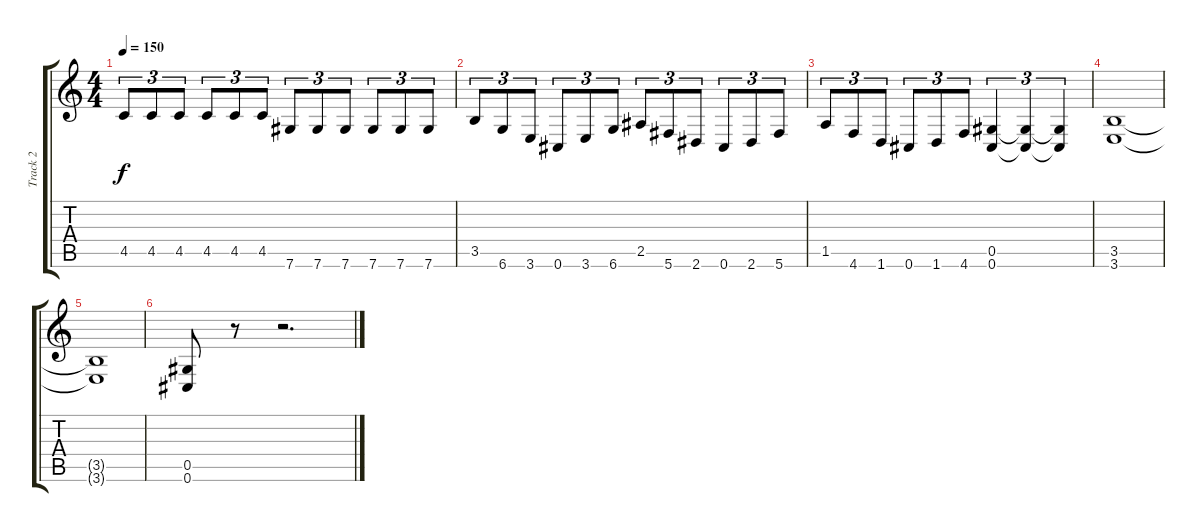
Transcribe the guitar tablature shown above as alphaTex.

\track ("Track 2" "Track 2") {instrument overdrivenguitar}
\staff {score tabs}
\tuning (Eb4 Bb3 Gb3 Db3 Ab2 Db2) {hide}
\ts (4 4)
\tempo 150
\clef g2
\ks c
4.5.8{tu (3 2) dy f} 4.5.8{tu (3 2)} 4.5.8{tu (3 2)} 4.5.8{tu (3 2)} 4.5.8{tu (3 2)} 4.5.8{tu (3 2)} 7.6.8{tu (3 2)} 7.6.8{tu (3 2)} 7.6.8{tu (3 2)} 7.6.8{tu (3 2)} 7.6.8{tu (3 2)} 7.6.8{tu (3 2)} |
3.5.8{tu (3 2)} 6.6.8{tu (3 2)} 3.6.8{tu (3 2)} 0.6.8{tu (3 2)} 3.6.8{tu (3 2)} 6.6.8{tu (3 2)} 2.5.8{tu (3 2)} 5.6.8{tu (3 2)} 2.6.8{tu (3 2)} 0.6.8{tu (3 2)} 2.6.8{tu (3 2)} 5.6.8{tu (3 2)} |
1.5.8{tu (3 2)} 4.6.8{tu (3 2)} 1.6.8{tu (3 2)} 0.6.8{tu (3 2)} 1.6.8{tu (3 2)} 4.6.8{tu (3 2)} (0.5 0.6).4{tu (3 2)} (0.5{t} 0.6{t}).4{tu (3 2)} (0.5{t} 0.6{t}).4{tu (3 2)} |
(3.5 3.6).1 |
(3.5{t} 3.6{t}).1 |
(0.5 0.6).8 r.8 r.2{d}
